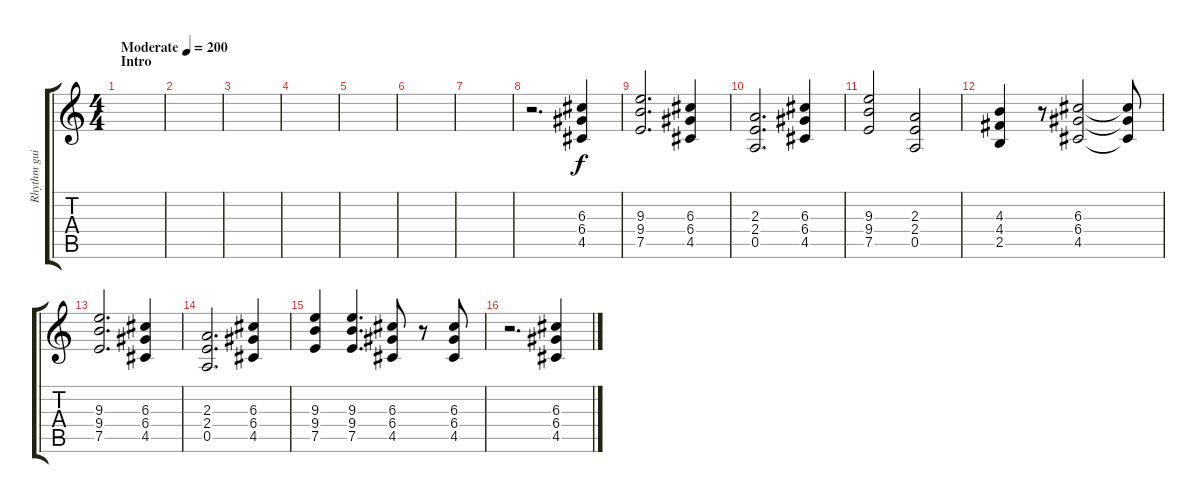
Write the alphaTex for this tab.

\track ("Rhythm guitar 2" "Rhythm gui") {instrument distortionguitar}
\staff {score tabs}
\tuning (E4 B3 G3 D3 A2 E2) {hide}
\ts (4 4)
\section ("" "Intro")
\tempo (200 "Moderate")
\clef g2
\ks c
|
|
|
|
|
|
|
r.2{d} (6.3 6.4 4.5).4 |
(9.3 9.4 7.5).2{d} (6.3 6.4 4.5).4 |
(2.3 2.4 0.5).2{d} (6.3 6.4 4.5).4 |
(9.3 9.4 7.5).2 (2.3 2.4 0.5).2 |
(4.3 4.4 2.5).4 r.8 (6.3 6.4 4.5).2 (6.3{t} 6.4{t} 4.5{t}).8 |
(9.3 9.4 7.5).2{d} (6.3 6.4 4.5).4 |
(2.3 2.4 0.5).2{d} (6.3 6.4 4.5).4 |
(9.3 9.4 7.5).4 (9.3 9.4 7.5).4{d} (6.3 6.4 4.5).8 r.8 (6.3 6.4 4.5).8 |
r.2{d} (6.3 6.4 4.5).4
